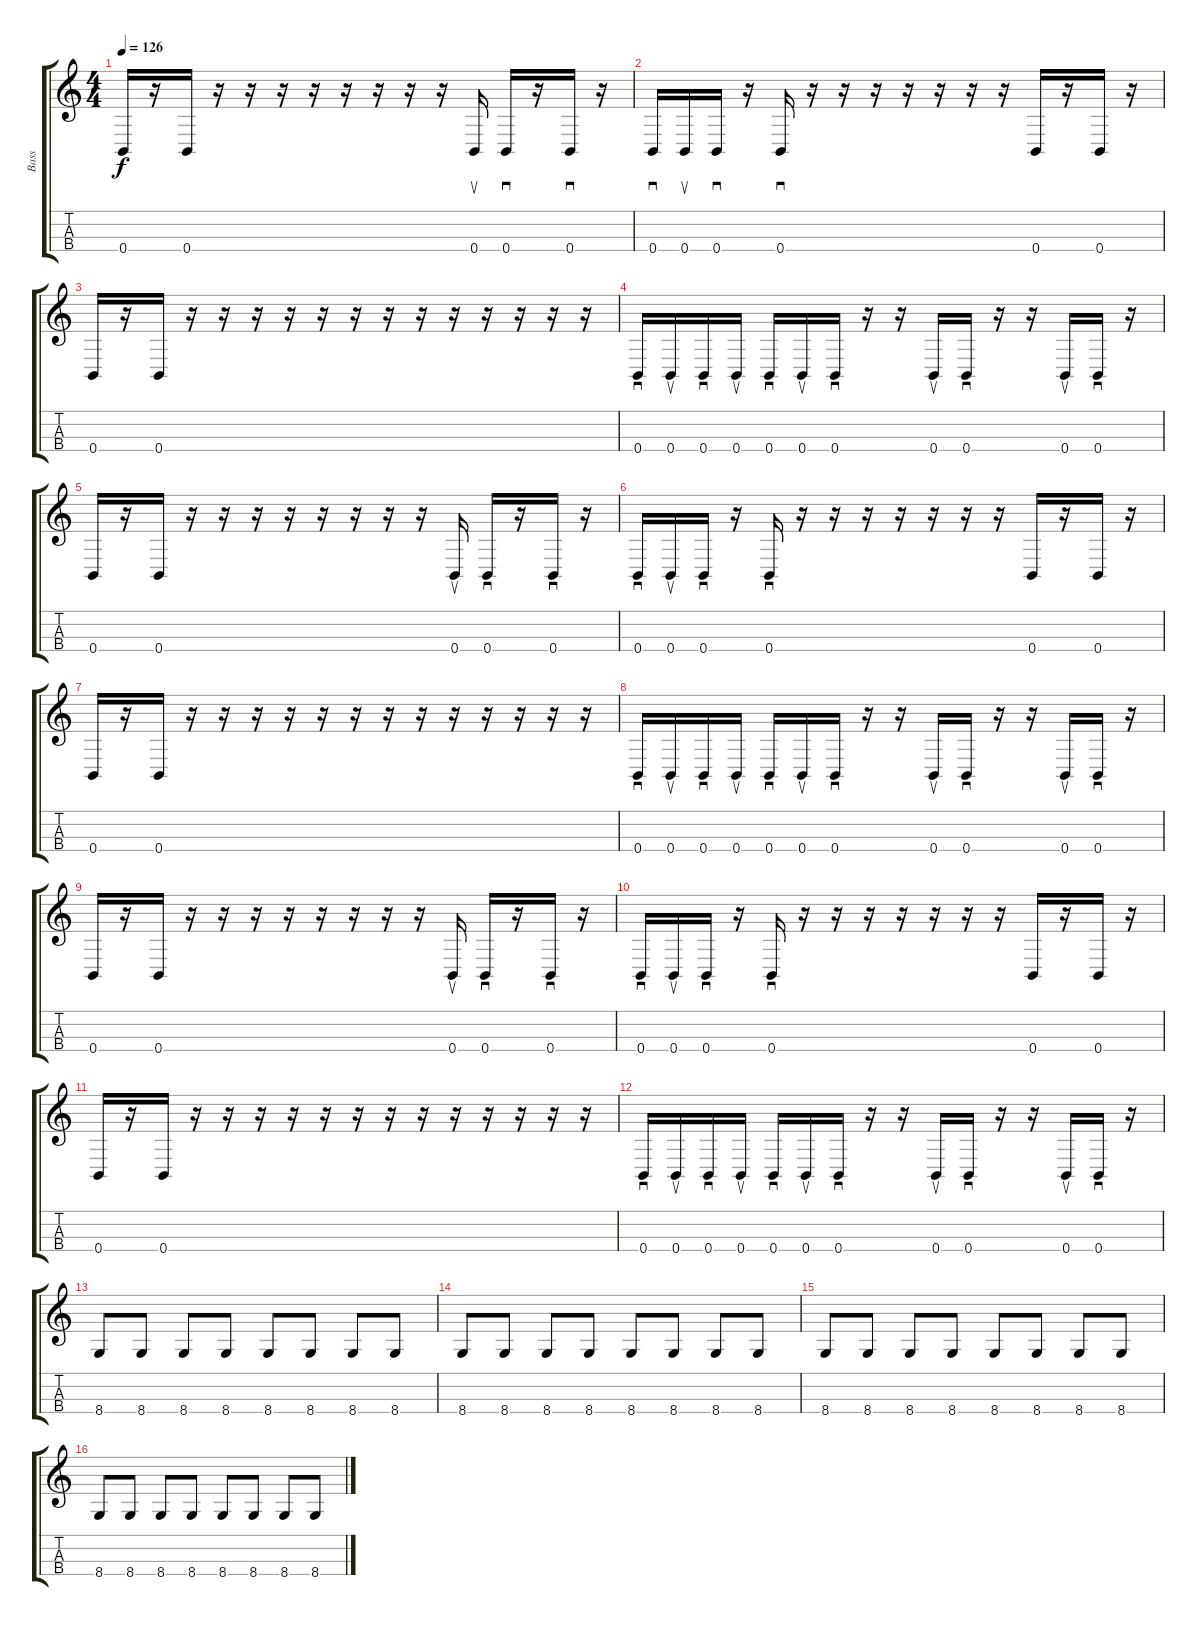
\track ("Bass" "Bass") {instrument electricbassfinger}
\staff {score tabs}
\tuning (E3 B2 Gb2 B1) {hide}
\ts (4 4)
\tempo 126
\clef g2
\ks c
0.4.16{dy f} r.16 0.4.16 r.16 r.16 r.16 r.16 r.16 r.16 r.16 r.16 0.4.16{su} 0.4.16{sd} r.16 0.4.16{sd} r.16 |
0.4.16{sd} 0.4.16{su} 0.4.16{sd} r.16 0.4.16{sd} r.16 r.16 r.16 r.16 r.16 r.16 r.16 0.4.16 r.16 0.4.16 r.16 |
0.4.16 r.16 0.4.16 r.16 r.16 r.16 r.16 r.16 r.16 r.16 r.16 r.16 r.16 r.16 r.16 r.16 |
0.4.16{sd} 0.4.16{su} 0.4.16{sd} 0.4.16{su} 0.4.16{sd} 0.4.16{su} 0.4.16{sd} r.16 r.16 0.4.16{su} 0.4.16{sd} r.16 r.16 0.4.16{su} 0.4.16{sd} r.16 |
0.4.16 r.16 0.4.16 r.16 r.16 r.16 r.16 r.16 r.16 r.16 r.16 0.4.16{su} 0.4.16{sd} r.16 0.4.16{sd} r.16 |
0.4.16{sd} 0.4.16{su} 0.4.16{sd} r.16 0.4.16{sd} r.16 r.16 r.16 r.16 r.16 r.16 r.16 0.4.16 r.16 0.4.16 r.16 |
0.4.16 r.16 0.4.16 r.16 r.16 r.16 r.16 r.16 r.16 r.16 r.16 r.16 r.16 r.16 r.16 r.16 |
0.4.16{sd} 0.4.16{su} 0.4.16{sd} 0.4.16{su} 0.4.16{sd} 0.4.16{su} 0.4.16{sd} r.16 r.16 0.4.16{su} 0.4.16{sd} r.16 r.16 0.4.16{su} 0.4.16{sd} r.16 |
0.4.16 r.16 0.4.16 r.16 r.16 r.16 r.16 r.16 r.16 r.16 r.16 0.4.16{su} 0.4.16{sd} r.16 0.4.16{sd} r.16 |
0.4.16{sd} 0.4.16{su} 0.4.16{sd} r.16 0.4.16{sd} r.16 r.16 r.16 r.16 r.16 r.16 r.16 0.4.16 r.16 0.4.16 r.16 |
0.4.16 r.16 0.4.16 r.16 r.16 r.16 r.16 r.16 r.16 r.16 r.16 r.16 r.16 r.16 r.16 r.16 |
0.4.16{sd} 0.4.16{su} 0.4.16{sd} 0.4.16{su} 0.4.16{sd} 0.4.16{su} 0.4.16{sd} r.16 r.16 0.4.16{su} 0.4.16{sd} r.16 r.16 0.4.16{su} 0.4.16{sd} r.16 |
8.4.8 8.4.8 8.4.8 8.4.8 8.4.8 8.4.8 8.4.8 8.4.8 |
8.4.8 8.4.8 8.4.8 8.4.8 8.4.8 8.4.8 8.4.8 8.4.8 |
8.4.8 8.4.8 8.4.8 8.4.8 8.4.8 8.4.8 8.4.8 8.4.8 |
8.4.8 8.4.8 8.4.8 8.4.8 8.4.8 8.4.8 8.4.8 8.4.8
